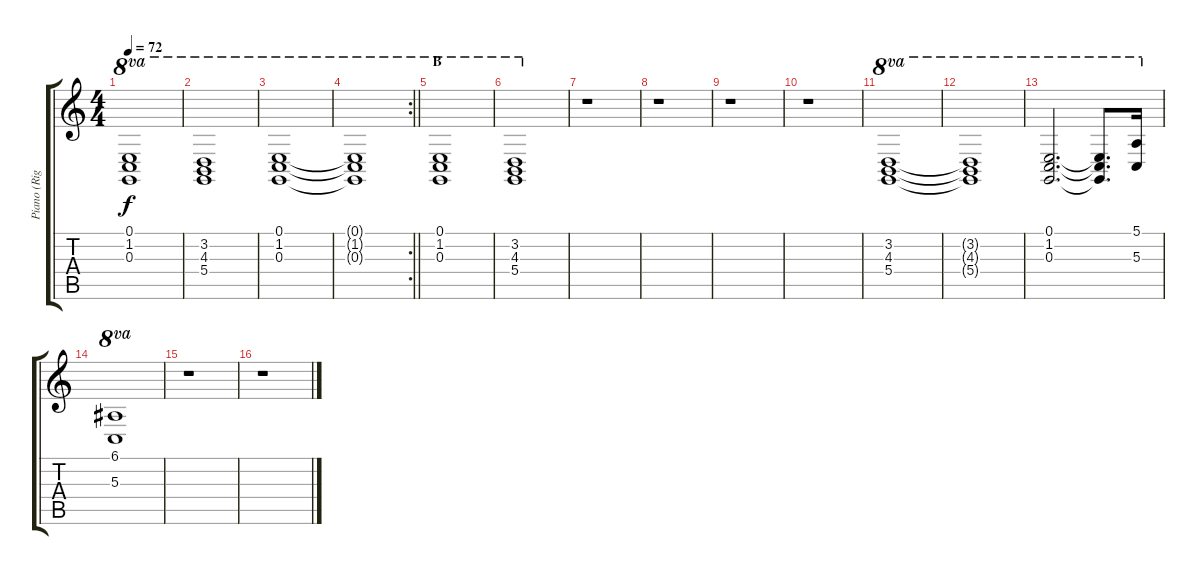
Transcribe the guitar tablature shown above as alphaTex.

\track ("Piano (Right Hand)" "Piano (Rig") {instrument electricgrandpiano}
\staff {score tabs}
\tuning (E4 B3 G3 D3 A2 E2) {hide}
\ts (4 4)
\tempo 72
\clef g2
\ks c
(0.1 1.2 0.3).1{ot 8va dy f} |
(3.2 4.3 5.4).1{ot 8va} |
(0.1 1.2 0.3).1{ot 8va} |
\rc 2
\barLineRight lightlight
(0.1{t} 1.2{t} 0.3{t}).1{ot 8va} |
\section ("" "B")
(0.1 1.2 0.3).1{ot 8va} |
(3.2 4.3 5.4).1{ot 8va} |
r.1 |
r.1 |
r.1 |
r.1 |
(3.2 4.3 5.4).1{ot 8va} |
(3.2{t} 4.3{t} 5.4{t}).1{ot 8va} |
(0.1 1.2 0.3).2{d ot 8va} (0.1{t} 1.2{t} 0.3{t}).8{d ot 8va} (5.1 5.3).16{ot 8va} |
(6.1 5.3).1{ot 8va} |
r.1 |
r.1
